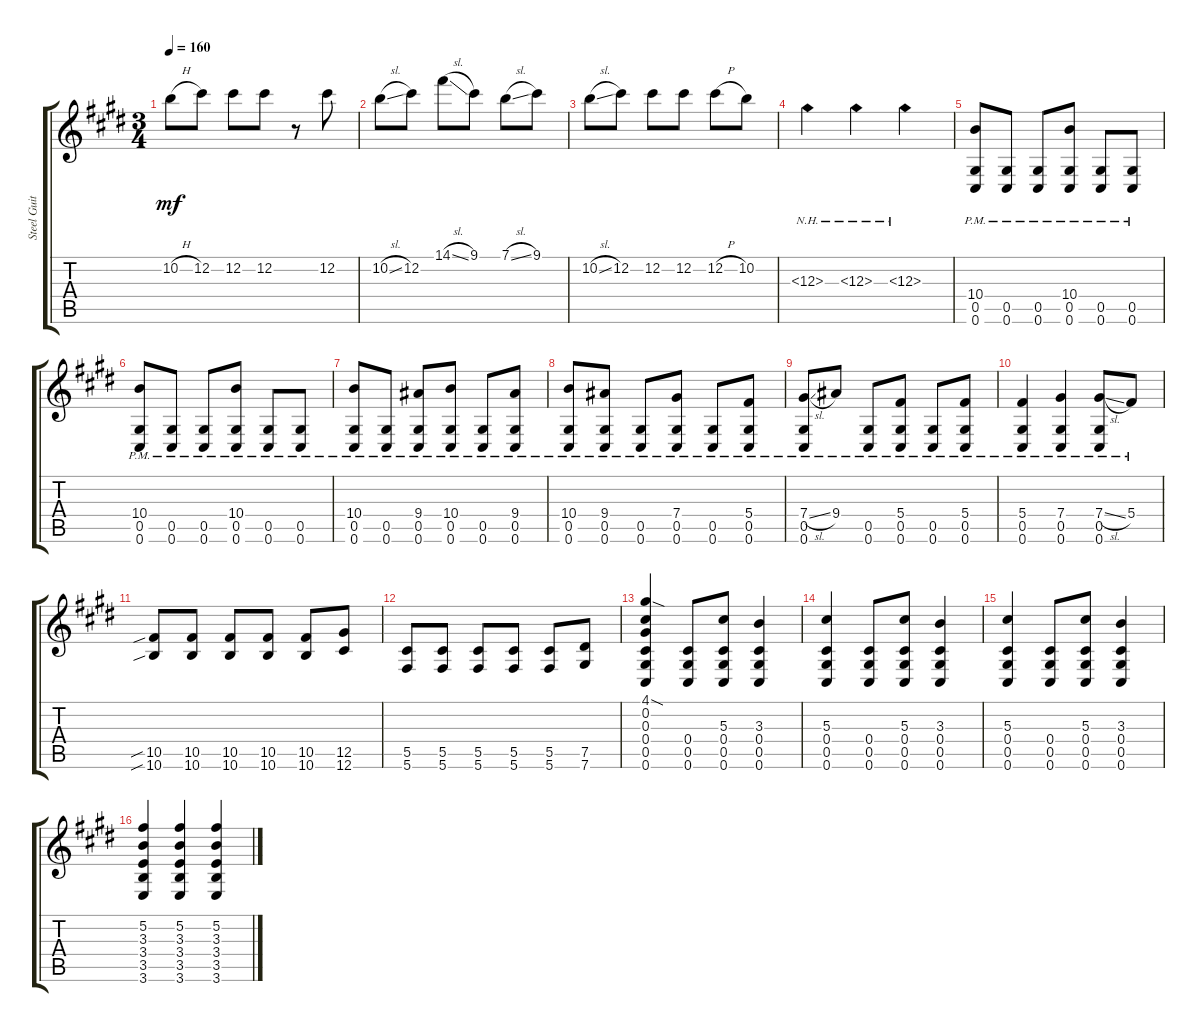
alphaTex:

\track ("Steel Guitar" "Steel Guit") {instrument acousticguitarsteel}
\staff {score tabs}
\tuning (E4 Db4 Ab3 Db3 Ab2 Db2) {hide}
\ts (3 4)
\tempo 160
\clef g2
\ks c#minor
10.2{h}.8{dy mf} 12.2.8 12.2.8 12.2.8 r.8 12.2.8 |
10.2{sl}.8 12.2.8 14.1{sl}.8 9.1.8 7.1{sl}.8 9.1.8 |
10.2{sl}.8 12.2.8 12.2.8 12.2.8 12.2{h}.8 10.2.8 |
12.3{nh}.4 12.3{nh}.4 12.3{nh}.4 |
(10.4{pm} 0.5{pm} 0.6{pm}).8 (0.5{pm} 0.6{pm}).8 (0.5{pm} 0.6{pm}).8 (10.4{pm} 0.5{pm} 0.6{pm}).8 (0.5{pm} 0.6{pm}).8 (0.5{pm} 0.6{pm}).8 |
(10.4{pm} 0.5{pm} 0.6{pm}).8 (0.5{pm} 0.6{pm}).8 (0.5{pm} 0.6{pm}).8 (10.4{pm} 0.5{pm} 0.6{pm}).8 (0.5{pm} 0.6{pm}).8 (0.5{pm} 0.6{pm}).8 |
(10.4{pm} 0.5{pm} 0.6{pm}).8 (0.5{pm} 0.6{pm}).8 (9.4{pm} 0.5{pm} 0.6{pm}).8 (10.4{pm} 0.5{pm} 0.6{pm}).8 (0.5{pm} 0.6{pm}).8 (9.4{pm} 0.5{pm} 0.6{pm}).8 |
(10.4{pm} 0.5{pm} 0.6{pm}).8 (9.4{pm} 0.5{pm} 0.6{pm}).8 (0.5{pm} 0.6{pm}).8 (7.4{pm} 0.5{pm} 0.6{pm}).8 (0.5{pm} 0.6{pm}).8 (5.4{pm} 0.5{pm} 0.6{pm}).8 |
(7.4{sl pm} 0.5{pm} 0.6{pm}).8 9.4{pm}.8 (0.5{pm} 0.6{pm}).8 (5.4{pm} 0.5{pm} 0.6{pm}).8 (0.5{pm} 0.6{pm}).8 (5.4{pm} 0.5{pm} 0.6{pm}).8 |
(5.4{pm} 0.5{pm} 0.6{pm}).4 (7.4{pm} 0.5{pm} 0.6{pm}).4 (7.4{sl pm} 0.5{pm} 0.6{pm}).8 5.4{pm}.8 |
(10.5{sib} 10.6{sib}).8 (10.5 10.6).8 (10.5 10.6).8 (10.5 10.6).8 (10.5 10.6).8 (12.5 12.6).8 |
(5.5 5.6).8 (5.5 5.6).8 (5.5 5.6).8 (5.5 5.6).8 (5.5 5.6).8 (7.5 7.6).8 |
(4.1{sod} 0.2 0.3 0.4 0.5 0.6).4 (0.4 0.5 0.6).8 (5.3 0.4 0.5 0.6).8 (3.3 0.4 0.5 0.6).4 |
(5.3 0.4 0.5 0.6).4 (0.4 0.5 0.6).8 (5.3 0.4 0.5 0.6).8 (3.3 0.4 0.5 0.6).4 |
(5.3 0.4 0.5 0.6).4 (0.4 0.5 0.6).8 (5.3 0.4 0.5 0.6).8 (3.3 0.4 0.5 0.6).4 |
(5.2 3.3 3.4 3.5 3.6).4 (5.2 3.3 3.4 3.5 3.6).4 (5.2 3.3 3.4 3.5 3.6).4
